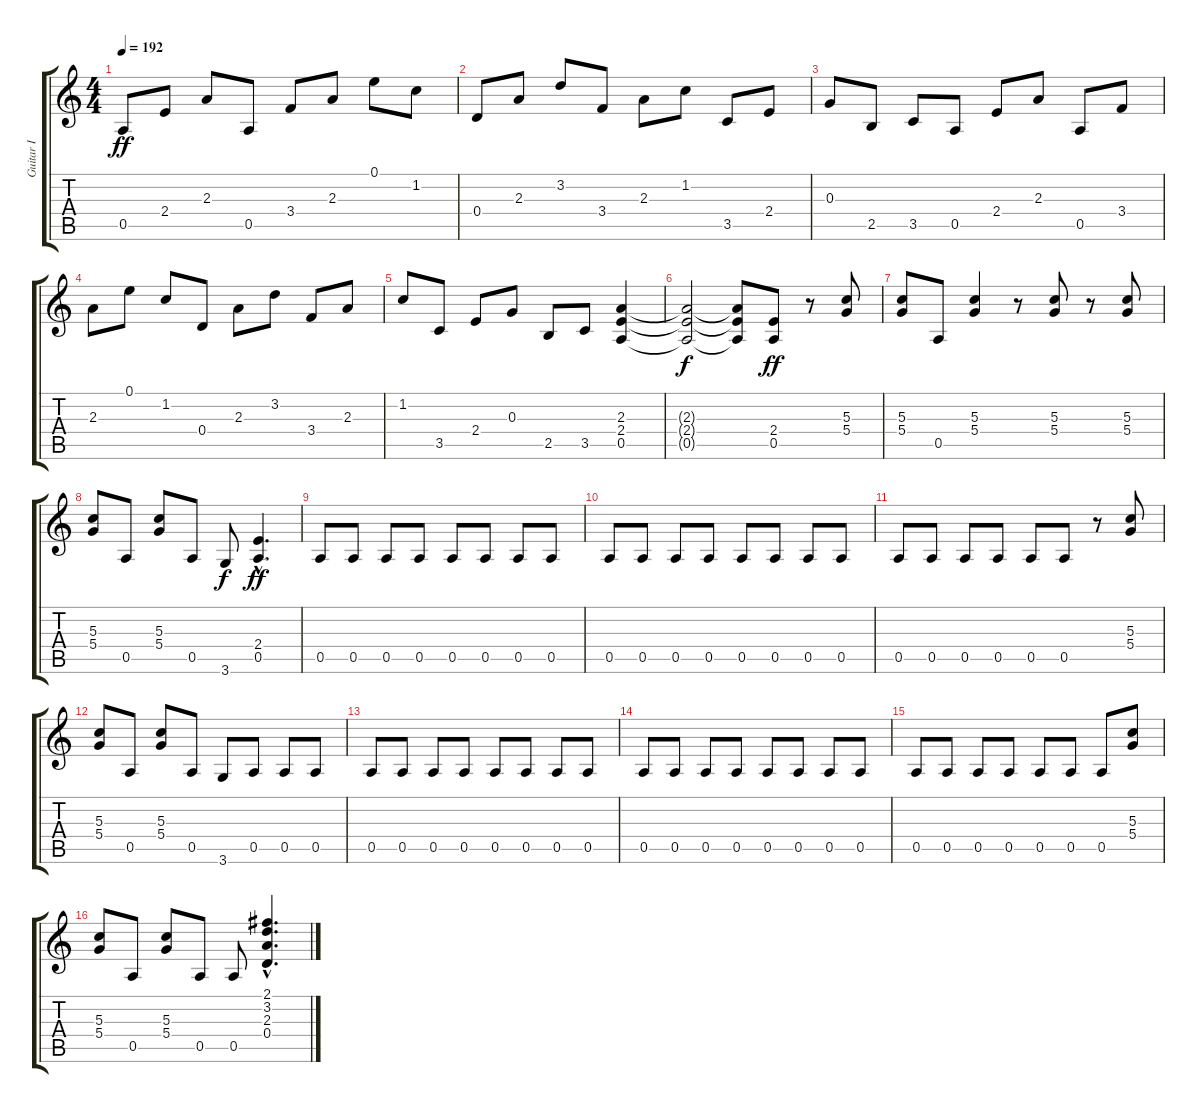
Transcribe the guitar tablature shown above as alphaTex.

\track ("Guitar I" "Guitar I") {instrument distortionguitar}
\staff {score tabs}
\tuning (E4 B3 G3 D3 A2 E2) {hide}
\ts (4 4)
\tempo 192
\clef g2
\ks c
0.5.8{dy ff} 2.4.8 2.3.8 0.5.8 3.4.8 2.3.8 0.1.8 1.2.8 |
0.4.8 2.3.8 3.2.8 3.4.8 2.3.8 1.2.8 3.5.8 2.4.8 |
0.3.8 2.5.8 3.5.8 0.5.8 2.4.8 2.3.8 0.5.8 3.4.8 |
2.3.8 0.1.8 1.2.8 0.4.8 2.3.8 3.2.8 3.4.8 2.3.8 |
1.2.8 3.5.8 2.4.8 0.3.8 2.5.8 3.5.8 (2.3 2.4 0.5).4 |
(2.3{t} 2.4{t} 0.5{t}).2{dy f} (2.3{t} 2.4{t} 0.5{t}).8 (2.4 0.5).8{dy ff} r.8 (5.3 5.4).8 |
(5.3 5.4).8 0.5.8 (5.3 5.4).4 r.8 (5.3 5.4).8 r.8 (5.3 5.4).8 |
(5.3 5.4).8 0.5.8 (5.3 5.4).8 0.5.8 3.6.8{dy f} (2.4{hac} 0.5{hac}).4{d dy ff} |
0.5.8 0.5.8 0.5.8 0.5.8 0.5.8 0.5.8 0.5.8 0.5.8 |
0.5.8 0.5.8 0.5.8 0.5.8 0.5.8 0.5.8 0.5.8 0.5.8 |
0.5.8 0.5.8 0.5.8 0.5.8 0.5.8 0.5.8 r.8 (5.3 5.4).8 |
(5.3 5.4).8 0.5.8 (5.3 5.4).8 0.5.8 3.6.8 0.5.8 0.5.8 0.5.8 |
0.5.8 0.5.8 0.5.8 0.5.8 0.5.8 0.5.8 0.5.8 0.5.8 |
0.5.8 0.5.8 0.5.8 0.5.8 0.5.8 0.5.8 0.5.8 0.5.8 |
0.5.8 0.5.8 0.5.8 0.5.8 0.5.8 0.5.8 0.5.8 (5.3 5.4).8 |
(5.3 5.4).8 0.5.8 (5.3 5.4).8 0.5.8 0.5.8 (2.1{hac} 3.2{hac} 2.3{hac} 0.4{hac}).4{d}
